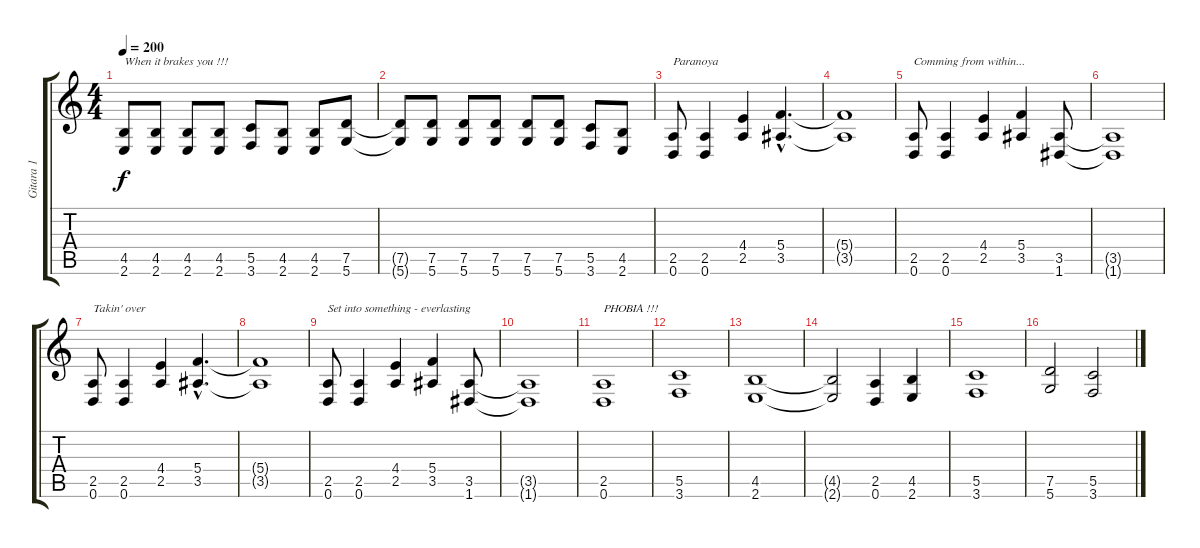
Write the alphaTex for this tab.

\track ("Gitara 1" "Gitara 1") {instrument distortionguitar}
\staff {score tabs}
\tuning (D4 A3 F3 C3 G2 D2) {hide}
\ts (4 4)
\tempo 200
\clef g2
\ks c
(4.5 2.6).8{txt "When it brakes you !!!" dy f} (4.5 2.6).8 (4.5 2.6).8 (4.5 2.6).8 (5.5 3.6).8 (4.5 2.6).8 (4.5 2.6).8 (7.5 5.6).8 |
(7.5{t} 5.6{t}).8 (7.5 5.6).8 (7.5 5.6).8 (7.5 5.6).8 (7.5 5.6).8 (7.5 5.6).8 (5.5 3.6).8 (4.5 2.6).8 |
(2.5 0.6).8{txt "Paranoya"} (2.5 0.6).4 (4.4 2.5).4 (5.4{hac} 3.5{hac}).4{d} |
(5.4{t} 3.5{t}).1 |
(2.5 0.6).8{txt "Comming from within..."} (2.5 0.6).4 (4.4 2.5).4 (5.4 3.5).4 (3.5 1.6).8 |
(3.5{t} 1.6{t}).1 |
(2.5 0.6).8{txt "Takin' over"} (2.5 0.6).4 (4.4 2.5).4 (5.4{hac} 3.5{hac}).4{d} |
(5.4{t} 3.5{t}).1 |
(2.5 0.6).8{txt "Set into something - everlasting"} (2.5 0.6).4 (4.4 2.5).4 (5.4 3.5).4 (3.5 1.6).8 |
(3.5{t} 1.6{t}).1 |
(2.5 0.6).1{txt "PHOBIA !!!"} |
(5.5 3.6).1 |
(4.5 2.6).1 |
(4.5{t} 2.6{t}).2 (2.5 0.6).4 (4.5 2.6).4 |
(5.5 3.6).1 |
(7.5 5.6).2 (5.5 3.6).2
